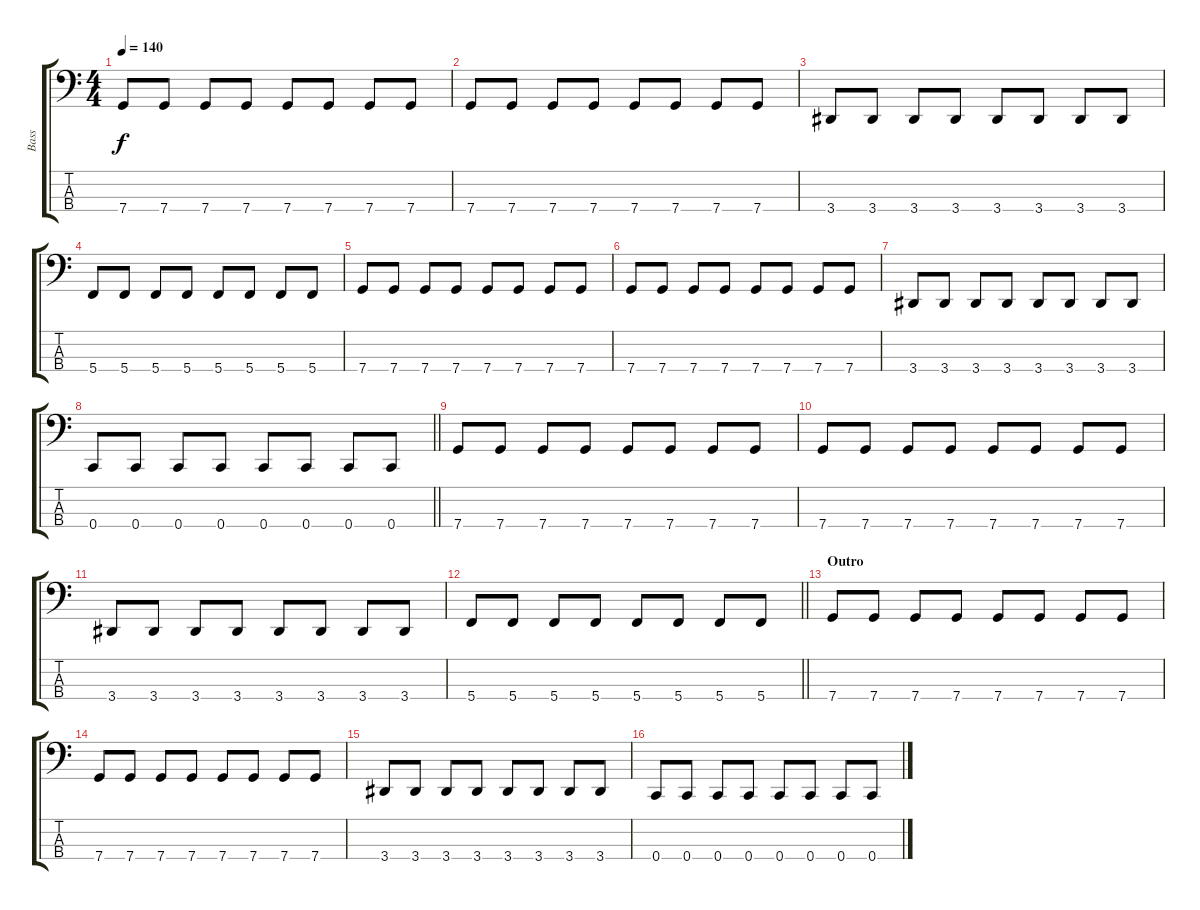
\track ("Bass" "Bass") {instrument electricbasspick}
\staff {score tabs}
\tuning (F2 C2 G1 C1) {hide}
\ts (4 4)
\tempo 140
\clef f4
\ks c
7.4.8{dy f} 7.4.8 7.4.8 7.4.8 7.4.8 7.4.8 7.4.8 7.4.8 |
7.4.8 7.4.8 7.4.8 7.4.8 7.4.8 7.4.8 7.4.8 7.4.8 |
3.4.8 3.4.8 3.4.8 3.4.8 3.4.8 3.4.8 3.4.8 3.4.8 |
5.4.8 5.4.8 5.4.8 5.4.8 5.4.8 5.4.8 5.4.8 5.4.8 |
7.4.8 7.4.8 7.4.8 7.4.8 7.4.8 7.4.8 7.4.8 7.4.8 |
7.4.8 7.4.8 7.4.8 7.4.8 7.4.8 7.4.8 7.4.8 7.4.8 |
3.4.8 3.4.8 3.4.8 3.4.8 3.4.8 3.4.8 3.4.8 3.4.8 |
\barLineRight lightlight
0.4.8 0.4.8 0.4.8 0.4.8 0.4.8 0.4.8 0.4.8 0.4.8 |
7.4.8 7.4.8 7.4.8 7.4.8 7.4.8 7.4.8 7.4.8 7.4.8 |
7.4.8 7.4.8 7.4.8 7.4.8 7.4.8 7.4.8 7.4.8 7.4.8 |
3.4.8 3.4.8 3.4.8 3.4.8 3.4.8 3.4.8 3.4.8 3.4.8 |
\barLineRight lightlight
5.4.8 5.4.8 5.4.8 5.4.8 5.4.8 5.4.8 5.4.8 5.4.8 |
\section ("" "Outro")
7.4.8 7.4.8 7.4.8 7.4.8 7.4.8 7.4.8 7.4.8 7.4.8 |
7.4.8 7.4.8 7.4.8 7.4.8 7.4.8 7.4.8 7.4.8 7.4.8 |
3.4.8 3.4.8 3.4.8 3.4.8 3.4.8 3.4.8 3.4.8 3.4.8 |
0.4.8 0.4.8 0.4.8 0.4.8 0.4.8 0.4.8 0.4.8 0.4.8
